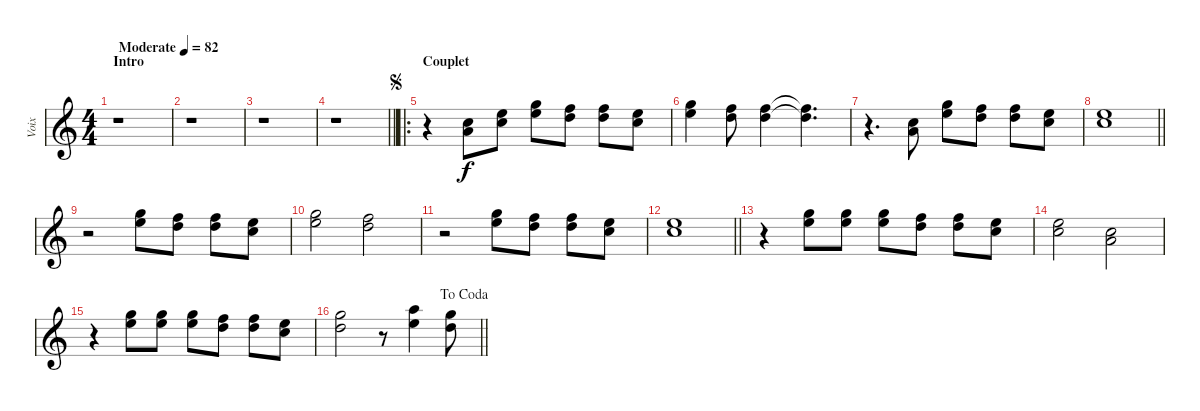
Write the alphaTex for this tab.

\track ("Voix" "Voix") {instrument acousticguitarnylon}
\staff {score}
\tuning (E4 B3 G3 D3 A2 E2) {hide}
\ts (4 4)
\section ("" "Intro")
\tempo (82 "Moderate")
\clef g2
\ks c
r.1{dy f instrument acousticguitarnylon} |
r.1 |
r.1 |
\barLineRight lightlight
r.1 |
\ro
\section ("" "Couplet")
\jump segno
r.4 (1.2 2.3).8 (0.1 1.2).8 (3.1 5.2).8 (1.1 3.2).8 (1.1 3.2).8 (0.1 1.2).8 |
(3.1 5.2).4 (1.1 3.2).8 (1.1 3.2).4 (1.1{t} 3.2{t}).4{d} |
r.4{d} (1.2 2.3).8 (3.1 5.2).8 (1.1 3.2).8 (1.1 3.2).8 (0.1 1.2).8 |
\barLineRight lightlight
(0.1 1.2).1 |
r.2 (3.1 5.2).8 (1.1 3.2).8 (1.1 3.2).8 (0.1 1.2).8 |
(3.1 5.2).2 (1.1 3.2).2 |
r.2 (3.1 5.2).8 (1.1 3.2).8 (1.1 3.2).8 (0.1 1.2).8 |
\barLineRight lightlight
(0.1 1.2).1 |
r.4 (3.1 5.2).8 (3.1 5.2).8 (3.1 5.2).8 (1.1 3.2).8 (1.1 3.2).8 (0.1 1.2).8 |
(0.1 1.2).2 (1.2 2.3).2 |
r.4 (3.1 5.2).8 (3.1 5.2).8 (3.1 5.2).8 (1.1 3.2).8 (1.1 3.2).8 (0.1 1.2).8 |
\jump dacoda
\barLineRight lightlight
(3.1 3.2).2 r.8 (5.1 5.2).4 (3.1 3.2).8
